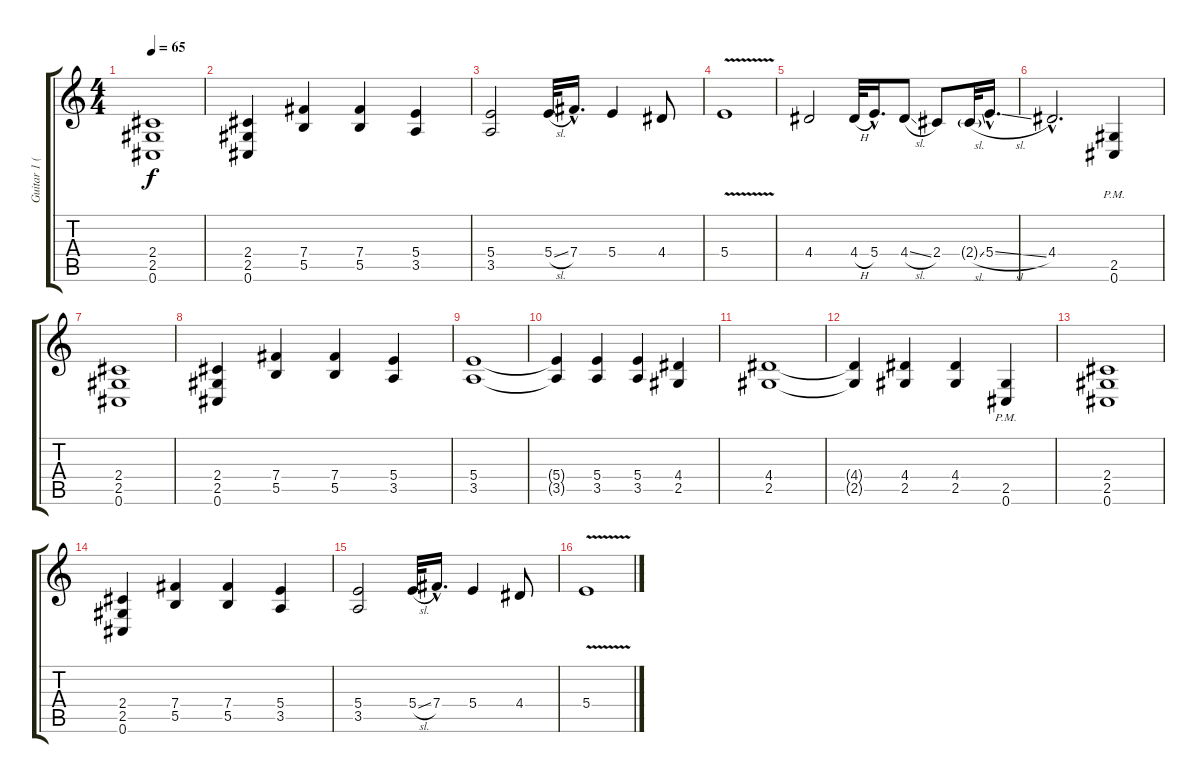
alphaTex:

\track ("Guitar 1 (Distortion)" "Guitar 1 (") {instrument distortionguitar}
\staff {score tabs}
\tuning (Db4 Ab3 E3 B2 Gb2 Db2) {hide}
\ts (4 4)
\tempo 65
\clef g2
\ks c
(2.4 2.5 0.6).1{dy f} |
(2.4 2.5 0.6).4 (7.4 5.5).4 (7.4 5.5).4 (5.4 3.5).4 |
(5.4 3.5).2 5.4{sl}.32 7.4{hac}.16{d} 5.4.4 4.4.8 |
5.4{v}.1 |
4.4.2 4.4{h}.32 5.4{hac}.16{d} 4.4{sl}.8 2.4.8 2.4{sl g}.32 5.4{sl hac}.16{d} |
4.4{hac}.2{d} (2.5{pm} 0.6{pm}).4 |
(2.4 2.5 0.6).1 |
(2.4 2.5 0.6).4 (7.4 5.5).4 (7.4 5.5).4 (5.4 3.5).4 |
(5.4 3.5).1 |
(5.4{t} 3.5{t}).4 (5.4 3.5).4 (5.4 3.5).4 (4.4 2.5).4 |
(4.4 2.5).1 |
(4.4{t} 2.5{t}).4 (4.4 2.5).4 (4.4 2.5).4 (2.5{pm} 0.6{pm}).4 |
(2.4 2.5 0.6).1 |
(2.4 2.5 0.6).4 (7.4 5.5).4 (7.4 5.5).4 (5.4 3.5).4 |
(5.4 3.5).2 5.4{sl}.32 7.4{hac}.16{d} 5.4.4 4.4.8 |
5.4{v}.1
